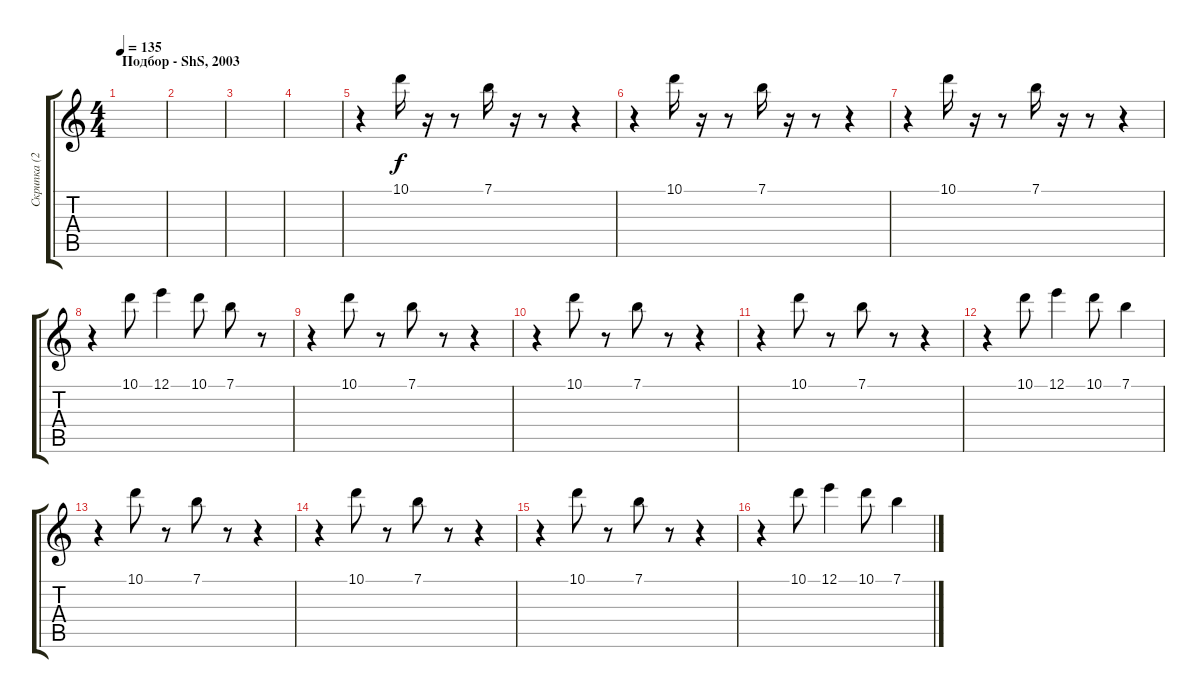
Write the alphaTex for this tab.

\track ("Скрипка (2)" "Скрипка (2") {instrument banjo}
\staff {score tabs}
\tuning (E4 B3 G3 D3 A2 E2) {hide}
\displaytranspose 12
\ts (4 4)
\section ("" "Подбор - ShS, 2003")
\tempo 135
\clef g2
\ks c
|
|
|
|
r.4 10.1.16 r.16 r.8 7.1.16 r.16 r.8 r.4 |
r.4 10.1.16 r.16 r.8 7.1.16 r.16 r.8 r.4 |
r.4 10.1.16 r.16 r.8 7.1.16 r.16 r.8 r.4 |
r.4 10.1.8 12.1.4 10.1.8 7.1.8 r.8 |
r.4 10.1.8 r.8 7.1.8 r.8 r.4 |
r.4 10.1.8 r.8 7.1.8 r.8 r.4 |
r.4 10.1.8 r.8 7.1.8 r.8 r.4 |
r.4 10.1.8 12.1.4 10.1.8 7.1.4 |
r.4 10.1.8 r.8 7.1.8 r.8 r.4 |
r.4 10.1.8 r.8 7.1.8 r.8 r.4 |
r.4 10.1.8 r.8 7.1.8 r.8 r.4 |
r.4 10.1.8 12.1.4 10.1.8 7.1.4
